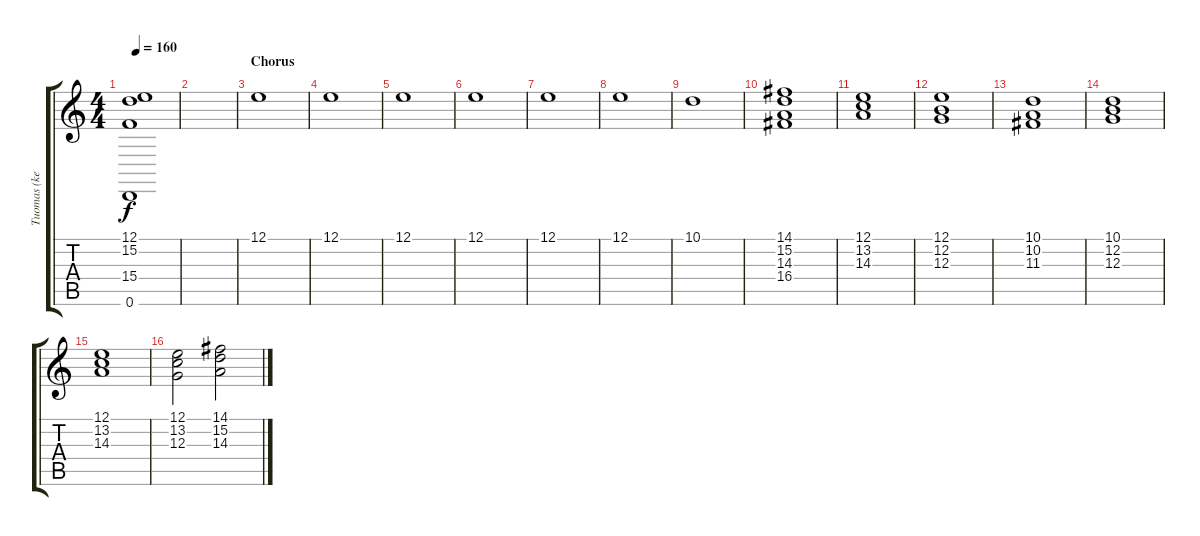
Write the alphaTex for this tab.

\track ("Tuomas (keyboards)" "Tuomas (ke") {instrument stringensemble1}
\staff {score tabs}
\tuning (E4 B3 G3 D3 A2 D2) {hide}
\ts (4 4)
\tempo 160
\clef g2
\ks c
(12.1{t} 15.2{t} 15.4{t} 0.6{t}).1{dy f} |
|
\section ("" "Chorus")
12.1.1 |
12.1.1 |
12.1.1 |
12.1.1 |
12.1.1 |
12.1.1 |
10.1.1 |
(14.1 15.2 14.3 16.4).1 |
(12.1 13.2 14.3).1 |
(12.1 12.2 12.3).1 |
(10.1 10.2 11.3).1 |
(10.1 12.2 12.3).1 |
(12.1 13.2 14.3).1 |
(12.1 13.2 12.3).2 (14.1 15.2 14.3).2
